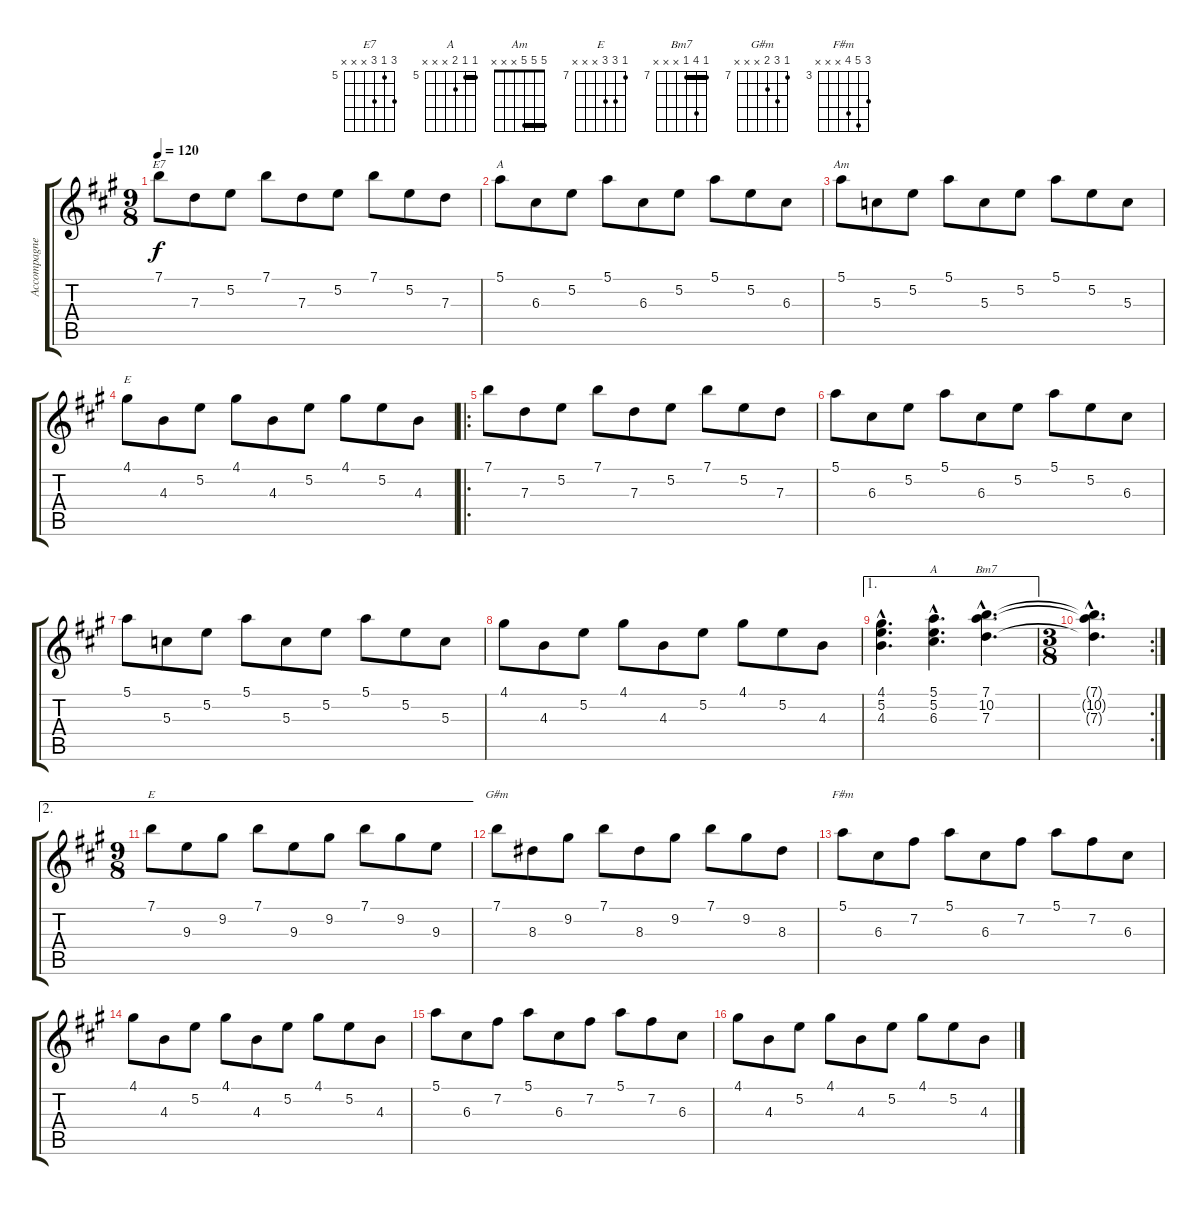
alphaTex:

\track ("Accompagnement" "Accompagne") {instrument electricguitarclean}
\staff {score tabs}
\tuning (E4 B3 G3 D3 A2 E2) {hide}
\chord ("E7" 7 5 7 x x x) {firstfret 5}
\chord ("A" 5 5 6 x x x) {firstfret 4 barre 5}
\chord ("Am" 5 5 5 x x x) {barre 5}
\chord ("E" 4 5 4 x x x) {barre 4}
\chord ("A" 5 5 6 x x x) {firstfret 5 barre 5}
\chord ("Bm7" 7 10 7 x x x) {firstfret 7 barre 7}
\chord ("E" 7 9 9 x x x) {firstfret 7}
\chord ("G#m" 7 9 8 x x x) {firstfret 7}
\chord ("F#m" 5 7 6 x x x) {firstfret 3}
\ts (9 8)
\tempo 120
\clef g2
\ks a
7.1.8{ch "E7" dy f instrument electricguitarclean} 7.3.8 5.2.8 7.1.8 7.3.8 5.2.8 7.1.8 5.2.8 7.3.8 |
5.1.8{ch "A"} 6.3.8 5.2.8 5.1.8 6.3.8 5.2.8 5.1.8 5.2.8 6.3.8 |
5.1.8{ch "Am"} 5.3.8 5.2.8 5.1.8 5.3.8 5.2.8 5.1.8 5.2.8 5.3.8 |
4.1.8{ch "E"} 4.3.8 5.2.8 4.1.8 4.3.8 5.2.8 4.1.8 5.2.8 4.3.8 |
\ro
7.1.8 7.3.8 5.2.8 7.1.8 7.3.8 5.2.8 7.1.8 5.2.8 7.3.8 |
5.1.8 6.3.8 5.2.8 5.1.8 6.3.8 5.2.8 5.1.8 5.2.8 6.3.8 |
5.1.8 5.3.8 5.2.8 5.1.8 5.3.8 5.2.8 5.1.8 5.2.8 5.3.8 |
4.1.8 4.3.8 5.2.8 4.1.8 4.3.8 5.2.8 4.1.8 5.2.8 4.3.8 |
\ae 1
(4.1{hac} 5.2{hac} 4.3{hac}).4{d} (5.1{hac} 5.2{hac} 6.3{hac}).4{d ch "A"} (7.1{hac} 10.2{hac} 7.3{hac}).4{d ch "Bm7"} |
\rc 2
\ts (3 8)
(7.1{hac t} 10.2{hac t} 7.3{hac t}).4{d} |
\ae 2
\ts (9 8)
7.1.8{ch "E"} 9.3.8 9.2.8 7.1.8 9.3.8 9.2.8 7.1.8 9.2.8 9.3.8 |
7.1.8{ch "G#m"} 8.3.8 9.2.8 7.1.8 8.3.8 9.2.8 7.1.8 9.2.8 8.3.8 |
5.1.8{ch "F#m"} 6.3.8 7.2.8 5.1.8 6.3.8 7.2.8 5.1.8 7.2.8 6.3.8 |
4.1.8 4.3.8 5.2.8 4.1.8 4.3.8 5.2.8 4.1.8 5.2.8 4.3.8 |
5.1.8 6.3.8 7.2.8 5.1.8 6.3.8 7.2.8 5.1.8 7.2.8 6.3.8 |
4.1.8 4.3.8 5.2.8 4.1.8 4.3.8 5.2.8 4.1.8 5.2.8 4.3.8
